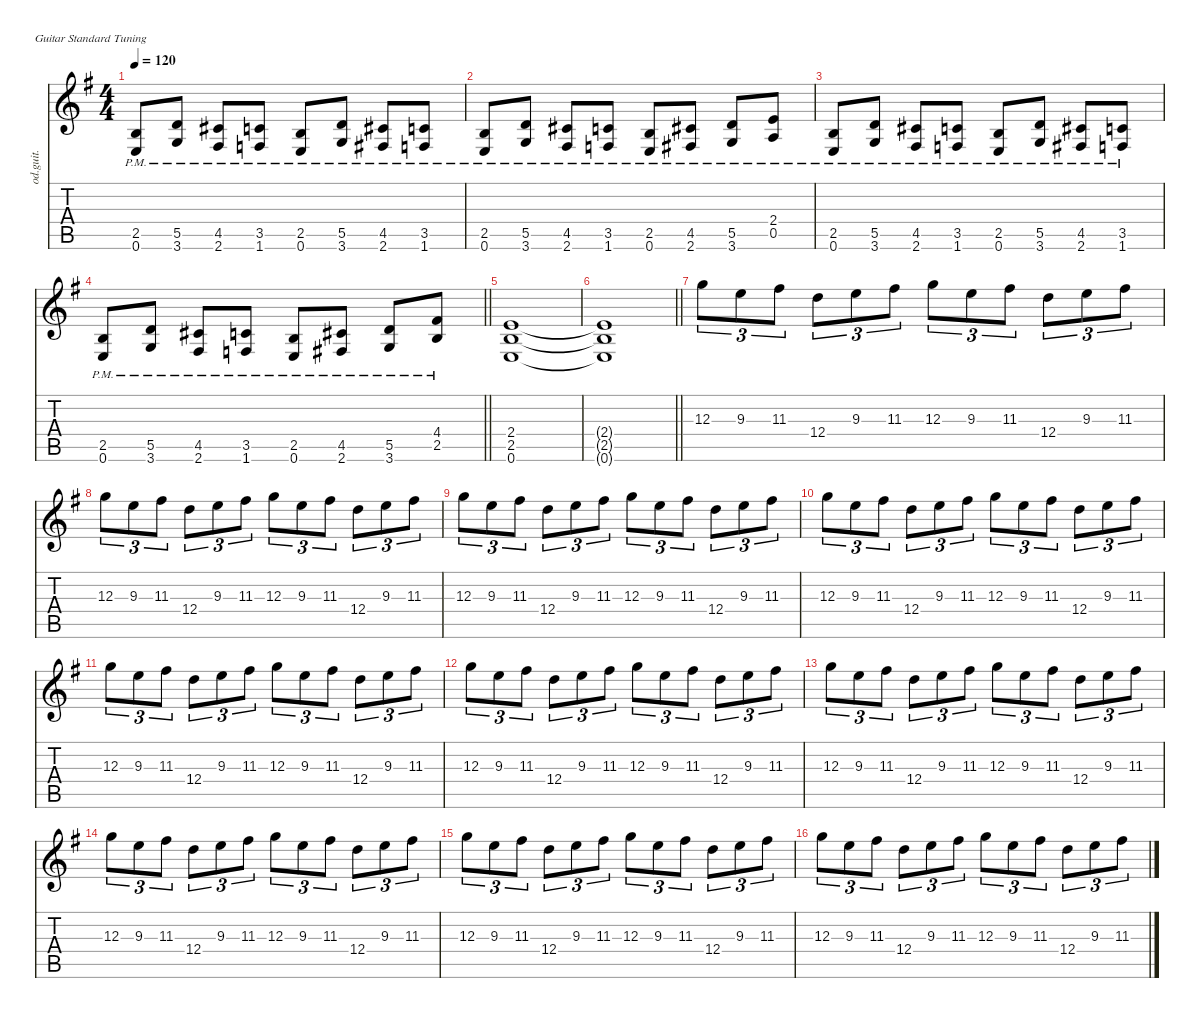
\defaultSystemsLayout 4
\hideDynamics
\bracketExtendMode nobrackets
\otherSystemsTrackNameOrientation horizontal
\track ("Guitarra 2" "od.guit.") {defaultSystemsLayout 16 instrument overdrivenguitar}
\staff {score tabs}
\tuning (E4 B3 G3 D3 A2 E2)
\ts (4 4)
\tempo 120
\clef g2
\ks g
(2.5{pm acc forcenatural} 0.6{pm acc forcenatural}).8{dy f beam Up} (5.5{pm acc forcenatural} 3.6{pm acc forcenatural}).8{beam Up} (4.5{pm acc #} 2.6{pm acc #}).8{beam Up} (3.5{pm acc forcenatural} 1.6{pm acc forcenatural}).8{beam Up} (2.5{pm acc forcenatural} 0.6{pm acc forcenatural}).8{beam Up} (5.5{pm acc forcenatural} 3.6{pm acc forcenatural}).8{beam Up} (4.5{pm acc #} 2.6{pm acc #}).8{beam Up} (3.5{pm acc forcenatural} 1.6{pm acc forcenatural}).8{beam Up} |
(2.5{pm acc forcenatural} 0.6{pm acc forcenatural}).8{beam Up} (5.5{pm acc forcenatural} 3.6{pm acc forcenatural}).8{beam Up} (4.5{pm acc #} 2.6{pm acc #}).8{beam Up} (3.5{pm acc forcenatural} 1.6{pm acc forcenatural}).8{beam Up} (2.5{pm acc forcenatural} 0.6{pm acc forcenatural}).8{beam Up} (4.5{pm acc #} 2.6{pm acc #}).8{beam Up} (5.5{pm acc forcenatural} 3.6{pm acc forcenatural}).8{beam Up} (2.4{pm acc forcenatural} 0.5{pm acc forcenatural}).8{beam Up} |
(2.5{pm acc forcenatural} 0.6{pm acc forcenatural}).8{beam Up} (5.5{pm acc forcenatural} 3.6{pm acc forcenatural}).8{beam Up} (4.5{pm acc #} 2.6{pm acc #}).8{beam Up} (3.5{pm acc forcenatural} 1.6{pm acc forcenatural}).8{beam Up} (2.5{pm acc forcenatural} 0.6{pm acc forcenatural}).8{beam Up} (5.5{pm acc forcenatural} 3.6{pm acc forcenatural}).8{beam Up} (4.5{pm acc #} 2.6{pm acc #}).8{beam Up} (3.5{pm acc forcenatural} 1.6{pm acc forcenatural}).8{beam Up} |
\barLineRight lightlight
(2.5{pm acc forcenatural} 0.6{pm acc forcenatural}).8{beam Up} (5.5{pm acc forcenatural} 3.6{pm acc forcenatural}).8{beam Up} (4.5{pm acc #} 2.6{pm acc #}).8{beam Up} (3.5{pm acc forcenatural} 1.6{pm acc forcenatural}).8{beam Up} (2.5{pm acc forcenatural} 0.6{pm acc forcenatural}).8{beam Up} (4.5{pm acc #} 2.6{pm acc #}).8{beam Up} (5.5{pm acc forcenatural} 3.6{pm acc forcenatural}).8{beam Up} (4.4{pm acc #} 2.5{pm acc forcenatural}).8{beam Up} |
(2.4{acc forcenatural} 2.5{acc forcenatural} 0.6{acc forcenatural}).1{beam Up} |
\barLineRight lightlight
(2.4{t acc forcenatural} 2.5{t acc forcenatural} 0.6{t acc forcenatural}).1{beam Up} |
12.3{acc forcenatural}.8{tu (3 2) beam Down} 9.3{acc forcenatural}.8{tu (3 2) beam Down} 11.3{acc #}.8{tu (3 2) beam Down} 12.4{acc forcenatural}.8{tu (3 2) beam Down} 9.3{acc forcenatural}.8{tu (3 2) beam Down} 11.3{acc #}.8{tu (3 2) beam Down} 12.3{acc forcenatural}.8{tu (3 2) beam Down} 9.3{acc forcenatural}.8{tu (3 2) beam Down} 11.3{acc #}.8{tu (3 2) beam Down} 12.4{acc forcenatural}.8{tu (3 2) beam Down} 9.3{acc forcenatural}.8{tu (3 2) beam Down} 11.3{acc #}.8{tu (3 2) beam Down} |
12.3{acc forcenatural}.8{tu (3 2) beam Down} 9.3{acc forcenatural}.8{tu (3 2) beam Down} 11.3{acc #}.8{tu (3 2) beam Down} 12.4{acc forcenatural}.8{tu (3 2) beam Down} 9.3{acc forcenatural}.8{tu (3 2) beam Down} 11.3{acc #}.8{tu (3 2) beam Down} 12.3{acc forcenatural}.8{tu (3 2) beam Down} 9.3{acc forcenatural}.8{tu (3 2) beam Down} 11.3{acc #}.8{tu (3 2) beam Down} 12.4{acc forcenatural}.8{tu (3 2) beam Down} 9.3{acc forcenatural}.8{tu (3 2) beam Down} 11.3{acc #}.8{tu (3 2) beam Down} |
12.3{acc forcenatural}.8{tu (3 2) beam Down} 9.3{acc forcenatural}.8{tu (3 2) beam Down} 11.3{acc #}.8{tu (3 2) beam Down} 12.4{acc forcenatural}.8{tu (3 2) beam Down} 9.3{acc forcenatural}.8{tu (3 2) beam Down} 11.3{acc #}.8{tu (3 2) beam Down} 12.3{acc forcenatural}.8{tu (3 2) beam Down} 9.3{acc forcenatural}.8{tu (3 2) beam Down} 11.3{acc #}.8{tu (3 2) beam Down} 12.4{acc forcenatural}.8{tu (3 2) beam Down} 9.3{acc forcenatural}.8{tu (3 2) beam Down} 11.3{acc #}.8{tu (3 2) beam Down} |
12.3{acc forcenatural}.8{tu (3 2) beam Down} 9.3{acc forcenatural}.8{tu (3 2) beam Down} 11.3{acc #}.8{tu (3 2) beam Down} 12.4{acc forcenatural}.8{tu (3 2) beam Down} 9.3{acc forcenatural}.8{tu (3 2) beam Down} 11.3{acc #}.8{tu (3 2) beam Down} 12.3{acc forcenatural}.8{tu (3 2) beam Down} 9.3{acc forcenatural}.8{tu (3 2) beam Down} 11.3{acc #}.8{tu (3 2) beam Down} 12.4{acc forcenatural}.8{tu (3 2) beam Down} 9.3{acc forcenatural}.8{tu (3 2) beam Down} 11.3{acc #}.8{tu (3 2) beam Down} |
12.3{acc forcenatural}.8{tu (3 2) beam Down} 9.3{acc forcenatural}.8{tu (3 2) beam Down} 11.3{acc #}.8{tu (3 2) beam Down} 12.4{acc forcenatural}.8{tu (3 2) beam Down} 9.3{acc forcenatural}.8{tu (3 2) beam Down} 11.3{acc #}.8{tu (3 2) beam Down} 12.3{acc forcenatural}.8{tu (3 2) beam Down} 9.3{acc forcenatural}.8{tu (3 2) beam Down} 11.3{acc #}.8{tu (3 2) beam Down} 12.4{acc forcenatural}.8{tu (3 2) beam Down} 9.3{acc forcenatural}.8{tu (3 2) beam Down} 11.3{acc #}.8{tu (3 2) beam Down} |
12.3{acc forcenatural}.8{tu (3 2) beam Down} 9.3{acc forcenatural}.8{tu (3 2) beam Down} 11.3{acc #}.8{tu (3 2) beam Down} 12.4{acc forcenatural}.8{tu (3 2) beam Down} 9.3{acc forcenatural}.8{tu (3 2) beam Down} 11.3{acc #}.8{tu (3 2) beam Down} 12.3{acc forcenatural}.8{tu (3 2) beam Down} 9.3{acc forcenatural}.8{tu (3 2) beam Down} 11.3{acc #}.8{tu (3 2) beam Down} 12.4{acc forcenatural}.8{tu (3 2) beam Down} 9.3{acc forcenatural}.8{tu (3 2) beam Down} 11.3{acc #}.8{tu (3 2) beam Down} |
12.3{acc forcenatural}.8{tu (3 2) beam Down} 9.3{acc forcenatural}.8{tu (3 2) beam Down} 11.3{acc #}.8{tu (3 2) beam Down} 12.4{acc forcenatural}.8{tu (3 2) beam Down} 9.3{acc forcenatural}.8{tu (3 2) beam Down} 11.3{acc #}.8{tu (3 2) beam Down} 12.3{acc forcenatural}.8{tu (3 2) beam Down} 9.3{acc forcenatural}.8{tu (3 2) beam Down} 11.3{acc #}.8{tu (3 2) beam Down} 12.4{acc forcenatural}.8{tu (3 2) beam Down} 9.3{acc forcenatural}.8{tu (3 2) beam Down} 11.3{acc #}.8{tu (3 2) beam Down} |
12.3{acc forcenatural}.8{tu (3 2) beam Down} 9.3{acc forcenatural}.8{tu (3 2) beam Down} 11.3{acc #}.8{tu (3 2) beam Down} 12.4{acc forcenatural}.8{tu (3 2) beam Down} 9.3{acc forcenatural}.8{tu (3 2) beam Down} 11.3{acc #}.8{tu (3 2) beam Down} 12.3{acc forcenatural}.8{tu (3 2) beam Down} 9.3{acc forcenatural}.8{tu (3 2) beam Down} 11.3{acc #}.8{tu (3 2) beam Down} 12.4{acc forcenatural}.8{tu (3 2) beam Down} 9.3{acc forcenatural}.8{tu (3 2) beam Down} 11.3{acc #}.8{tu (3 2) beam Down} |
12.3{acc forcenatural}.8{tu (3 2) beam Down} 9.3{acc forcenatural}.8{tu (3 2) beam Down} 11.3{acc #}.8{tu (3 2) beam Down} 12.4{acc forcenatural}.8{tu (3 2) beam Down} 9.3{acc forcenatural}.8{tu (3 2) beam Down} 11.3{acc #}.8{tu (3 2) beam Down} 12.3{acc forcenatural}.8{tu (3 2) beam Down} 9.3{acc forcenatural}.8{tu (3 2) beam Down} 11.3{acc #}.8{tu (3 2) beam Down} 12.4{acc forcenatural}.8{tu (3 2) beam Down} 9.3{acc forcenatural}.8{tu (3 2) beam Down} 11.3{acc #}.8{tu (3 2) beam Down} |
12.3{acc forcenatural}.8{tu (3 2) beam Down} 9.3{acc forcenatural}.8{tu (3 2) beam Down} 11.3{acc #}.8{tu (3 2) beam Down} 12.4{acc forcenatural}.8{tu (3 2) beam Down} 9.3{acc forcenatural}.8{tu (3 2) beam Down} 11.3{acc #}.8{tu (3 2) beam Down} 12.3{acc forcenatural}.8{tu (3 2) beam Down} 9.3{acc forcenatural}.8{tu (3 2) beam Down} 11.3{acc #}.8{tu (3 2) beam Down} 12.4{acc forcenatural}.8{tu (3 2) beam Down} 9.3{acc forcenatural}.8{tu (3 2) beam Down} 11.3{acc #}.8{tu (3 2) beam Down}
